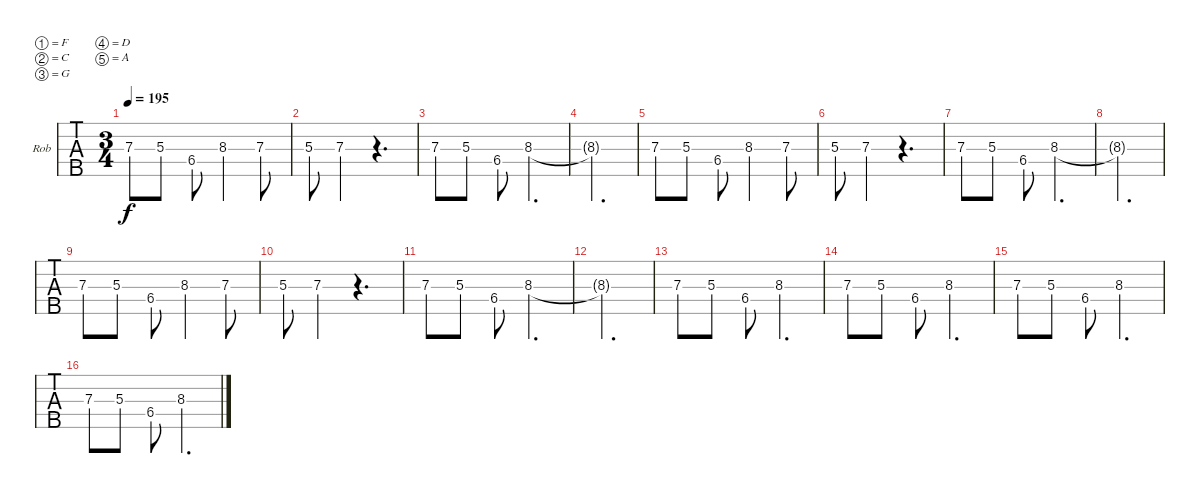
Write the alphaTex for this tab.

\bracketExtendMode groupsimilarinstruments
\firstSystemTrackNameOrientation horizontal
\otherSystemsTrackNameOrientation horizontal
\track ("Bass" "Rob") {instrument electricbassfinger}
\staff {tabs}
\tuning (F2 C2 G1 D1 A0)
\ts (3 4)
\tempo 195
\clef f4
\ks c
7.3.8{dy f} 5.3.8 6.4.8 8.3.4 7.3.8 |
5.3.8 7.3{st}.4 r.4{d} |
7.3.8 5.3.8 6.4.8 8.3.4{d} |
8.3{t}.2{d} |
7.3.8 5.3.8 6.4.8 8.3.4 7.3.8 |
5.3.8 7.3{st}.4 r.4{d} |
7.3.8 5.3.8 6.4.8 8.3.4{d} |
8.3{t}.2{d} |
7.3.8 5.3.8 6.4.8 8.3.4 7.3.8 |
5.3.8 7.3{st}.4 r.4{d} |
7.3.8 5.3.8 6.4.8 8.3.4{d} |
8.3{t}.2{d} |
7.3.8 5.3.8 6.4.8 8.3.4{d} |
7.3.8 5.3.8 6.4.8 8.3.4{d} |
7.3.8 5.3.8 6.4.8 8.3.4{d} |
7.3.8 5.3.8 6.4.8 8.3.4{d}
